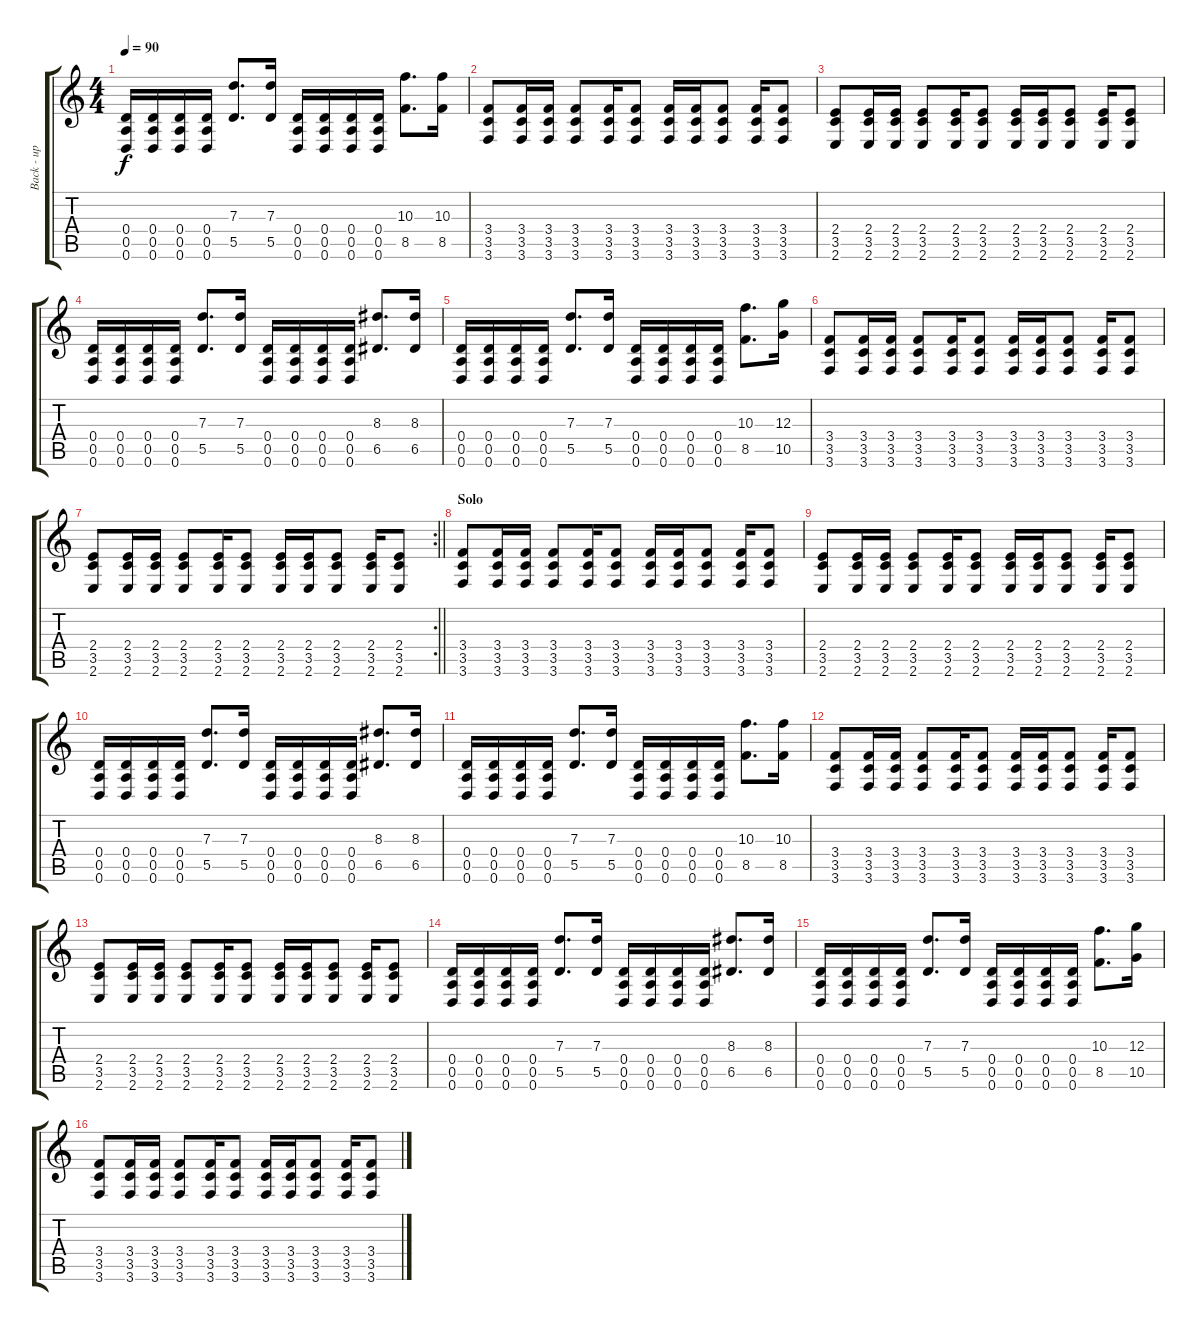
\track ("Back - up" "Back - up") {instrument distortionguitar}
\staff {score tabs}
\tuning (E4 B3 G3 D3 A2 D2) {hide}
\ts (4 4)
\tempo 90
\clef g2
\ks c
(0.4 0.5 0.6).16{dy f} (0.4 0.5 0.6).16 (0.4 0.5 0.6).16 (0.4 0.5 0.6).16 (7.3 5.5).8{d} (7.3 5.5).16 (0.4 0.5 0.6).16 (0.4 0.5 0.6).16 (0.4 0.5 0.6).16 (0.4 0.5 0.6).16 (10.3 8.5).8{d} (10.3 8.5).16 |
(3.4 3.5 3.6).8{instrument distortionguitar} (3.4 3.5 3.6).16 (3.4 3.5 3.6).16 (3.4 3.5 3.6).8 (3.4 3.5 3.6).16 (3.4 3.5 3.6).8{instrument distortionguitar} (3.4 3.5 3.6).16 (3.4 3.5 3.6).16 (3.4 3.5 3.6).8 (3.4 3.5 3.6).16 (3.4 3.5 3.6).8 |
(2.4 3.5 2.6).8{instrument distortionguitar} (2.4 3.5 2.6).16 (2.4 3.5 2.6).16 (2.4 3.5 2.6).8 (2.4 3.5 2.6).16 (2.4 3.5 2.6).8{instrument distortionguitar} (2.4 3.5 2.6).16 (2.4 3.5 2.6).16 (2.4 3.5 2.6).8 (2.4 3.5 2.6).16 (2.4 3.5 2.6).8 |
(0.4 0.5 0.6).16 (0.4 0.5 0.6).16 (0.4 0.5 0.6).16 (0.4 0.5 0.6).16 (7.3 5.5).8{d} (7.3 5.5).16 (0.4 0.5 0.6).16 (0.4 0.5 0.6).16 (0.4 0.5 0.6).16 (0.4 0.5 0.6).16 (8.3 6.5).8{d} (8.3 6.5).16 |
(0.4 0.5 0.6).16 (0.4 0.5 0.6).16 (0.4 0.5 0.6).16 (0.4 0.5 0.6).16 (7.3 5.5).8{d} (7.3 5.5).16 (0.4 0.5 0.6).16 (0.4 0.5 0.6).16 (0.4 0.5 0.6).16 (0.4 0.5 0.6).16 (10.3 8.5).8{d} (12.3 10.5).16 |
(3.4 3.5 3.6).8{instrument distortionguitar} (3.4 3.5 3.6).16 (3.4 3.5 3.6).16 (3.4 3.5 3.6).8 (3.4 3.5 3.6).16 (3.4 3.5 3.6).8{instrument distortionguitar} (3.4 3.5 3.6).16 (3.4 3.5 3.6).16 (3.4 3.5 3.6).8 (3.4 3.5 3.6).16 (3.4 3.5 3.6).8 |
\rc 2
\barLineRight lightlight
(2.4 3.5 2.6).8{instrument distortionguitar} (2.4 3.5 2.6).16 (2.4 3.5 2.6).16 (2.4 3.5 2.6).8 (2.4 3.5 2.6).16 (2.4 3.5 2.6).8{instrument distortionguitar} (2.4 3.5 2.6).16 (2.4 3.5 2.6).16 (2.4 3.5 2.6).8 (2.4 3.5 2.6).16 (2.4 3.5 2.6).8 |
\section ("" "Solo")
(3.4 3.5 3.6).8{instrument distortionguitar} (3.4 3.5 3.6).16 (3.4 3.5 3.6).16 (3.4 3.5 3.6).8 (3.4 3.5 3.6).16 (3.4 3.5 3.6).8{instrument distortionguitar} (3.4 3.5 3.6).16 (3.4 3.5 3.6).16 (3.4 3.5 3.6).8 (3.4 3.5 3.6).16 (3.4 3.5 3.6).8 |
(2.4 3.5 2.6).8{instrument distortionguitar} (2.4 3.5 2.6).16 (2.4 3.5 2.6).16 (2.4 3.5 2.6).8 (2.4 3.5 2.6).16 (2.4 3.5 2.6).8{instrument distortionguitar} (2.4 3.5 2.6).16 (2.4 3.5 2.6).16 (2.4 3.5 2.6).8 (2.4 3.5 2.6).16 (2.4 3.5 2.6).8 |
(0.4 0.5 0.6).16 (0.4 0.5 0.6).16 (0.4 0.5 0.6).16 (0.4 0.5 0.6).16 (7.3 5.5).8{d} (7.3 5.5).16 (0.4 0.5 0.6).16 (0.4 0.5 0.6).16 (0.4 0.5 0.6).16 (0.4 0.5 0.6).16 (8.3 6.5).8{d} (8.3 6.5).16 |
(0.4 0.5 0.6).16 (0.4 0.5 0.6).16 (0.4 0.5 0.6).16 (0.4 0.5 0.6).16 (7.3 5.5).8{d} (7.3 5.5).16 (0.4 0.5 0.6).16 (0.4 0.5 0.6).16 (0.4 0.5 0.6).16 (0.4 0.5 0.6).16 (10.3 8.5).8{d} (10.3 8.5).16 |
(3.4 3.5 3.6).8{instrument distortionguitar} (3.4 3.5 3.6).16 (3.4 3.5 3.6).16 (3.4 3.5 3.6).8 (3.4 3.5 3.6).16 (3.4 3.5 3.6).8{instrument distortionguitar} (3.4 3.5 3.6).16 (3.4 3.5 3.6).16 (3.4 3.5 3.6).8 (3.4 3.5 3.6).16 (3.4 3.5 3.6).8 |
(2.4 3.5 2.6).8{instrument distortionguitar} (2.4 3.5 2.6).16 (2.4 3.5 2.6).16 (2.4 3.5 2.6).8 (2.4 3.5 2.6).16 (2.4 3.5 2.6).8{instrument distortionguitar} (2.4 3.5 2.6).16 (2.4 3.5 2.6).16 (2.4 3.5 2.6).8 (2.4 3.5 2.6).16 (2.4 3.5 2.6).8 |
(0.4 0.5 0.6).16 (0.4 0.5 0.6).16 (0.4 0.5 0.6).16 (0.4 0.5 0.6).16 (7.3 5.5).8{d} (7.3 5.5).16 (0.4 0.5 0.6).16 (0.4 0.5 0.6).16 (0.4 0.5 0.6).16 (0.4 0.5 0.6).16 (8.3 6.5).8{d} (8.3 6.5).16 |
(0.4 0.5 0.6).16 (0.4 0.5 0.6).16 (0.4 0.5 0.6).16 (0.4 0.5 0.6).16 (7.3 5.5).8{d} (7.3 5.5).16 (0.4 0.5 0.6).16 (0.4 0.5 0.6).16 (0.4 0.5 0.6).16 (0.4 0.5 0.6).16 (10.3 8.5).8{d} (12.3 10.5).16 |
(3.4 3.5 3.6).8{instrument distortionguitar} (3.4 3.5 3.6).16 (3.4 3.5 3.6).16 (3.4 3.5 3.6).8 (3.4 3.5 3.6).16 (3.4 3.5 3.6).8{instrument distortionguitar} (3.4 3.5 3.6).16 (3.4 3.5 3.6).16 (3.4 3.5 3.6).8 (3.4 3.5 3.6).16 (3.4 3.5 3.6).8
